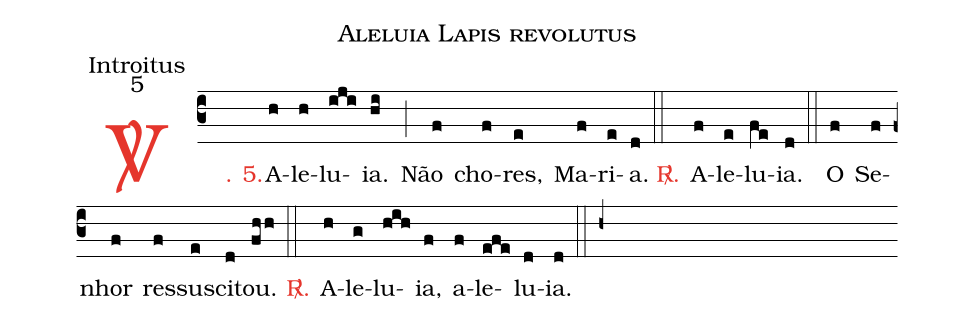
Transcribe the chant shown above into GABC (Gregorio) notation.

name: Aleluia Lapis revolutus;
office-part: Introitus;
mode: 5;
%%
(c3)

<c><sp>V/</sp>. 5.</c>() A(h)le(h)lu(iji)ia.(hi) (;) Não(f) cho(f)res,(e) Ma(f)ri(e)a.(d)

(::)

<nlba><c><sp>R/</sp>.</c>() A</nlba>(f)le(e)lu(fe)ia.(d)

(::)

O(f) Se(f)nhor(f) res(f)sus(e)ci(d)tou.(fhh)

(::)

<nlba><c><sp>R/</sp>.</c>() A</nlba>(h)le(g)lu(hih)ia,(f) a(f)le(efe)lu(d)ia.(d)

(::)

(h+)
